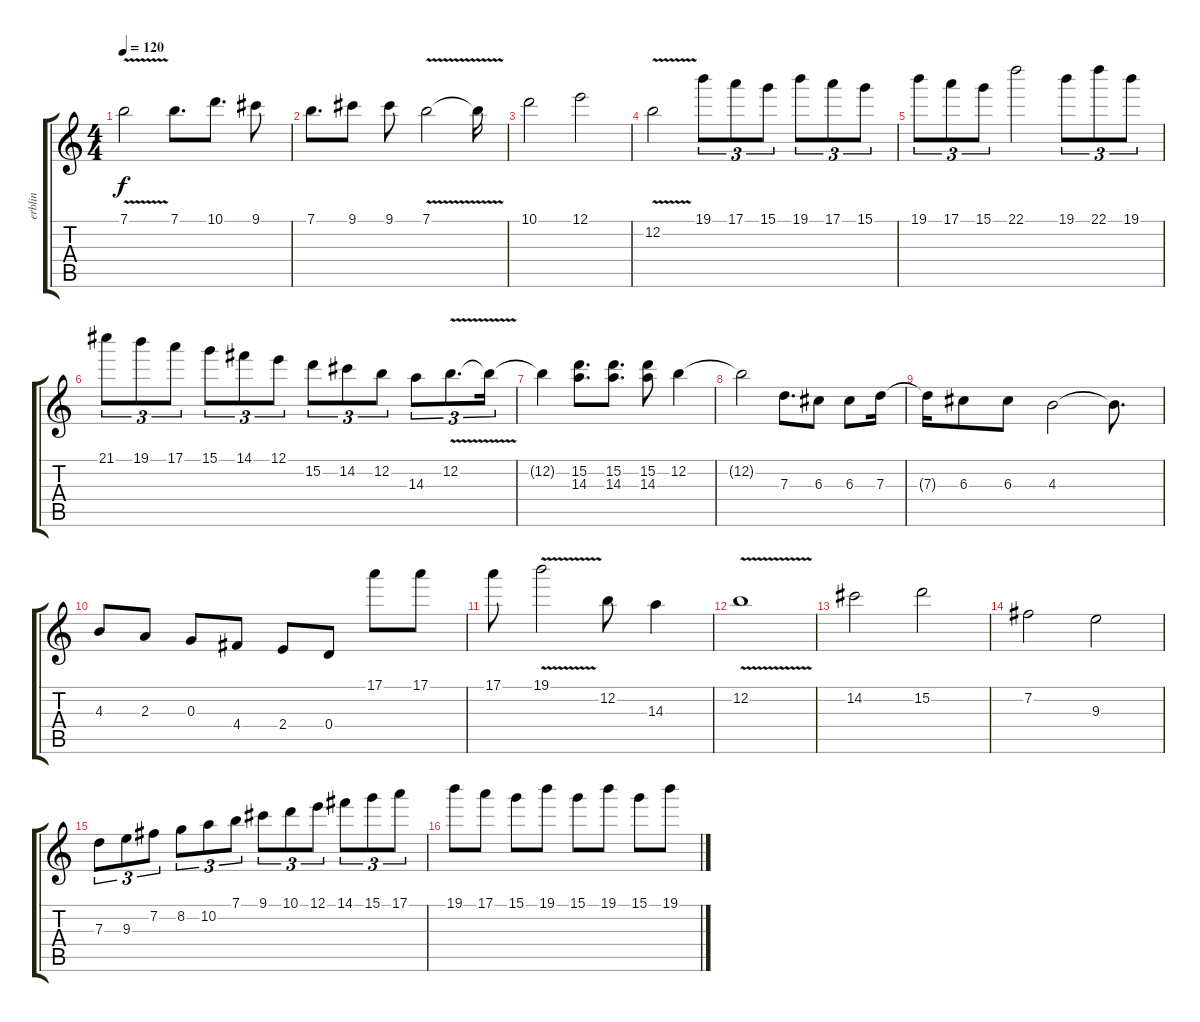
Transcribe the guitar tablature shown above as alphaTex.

\track ("erblin" "erblin") {instrument distortionguitar}
\staff {score tabs}
\tuning (E4 B3 G3 D3 A2 E2) {hide}
\ts (4 4)
\tempo 120
\clef g2
\ks c
7.1{v}.2{dy f} 7.1.8{d} 10.1.8{d} 9.1.8 |
7.1.8{d} 9.1.8 9.1.8 7.1{v}.2 7.1{t}.16 |
10.1.2 12.1.2 |
12.2{v}.2 19.1.8{tu (3 2)} 17.1.8{tu (3 2)} 15.1.8{tu (3 2)} 19.1.8{tu (3 2)} 17.1.8{tu (3 2)} 15.1.8{tu (3 2)} |
19.1.8{tu (3 2)} 17.1.8{tu (3 2)} 15.1.8{tu (3 2)} 22.1.2 19.1.8{tu (3 2)} 22.1.8{tu (3 2)} 19.1.8{tu (3 2)} |
21.1.8{tu (3 2)} 19.1.8{tu (3 2)} 17.1.8{tu (3 2)} 15.1.8{tu (3 2)} 14.1.8{tu (3 2)} 12.1.8{tu (3 2)} 15.2.8{tu (3 2)} 14.2.8{tu (3 2)} 12.2.8{tu (3 2)} 14.3.8{tu (3 2)} 12.2{v}.8{d tu (3 2)} 12.2{t}.16{tu (3 2)} |
12.2{t}.4 (15.2 14.3).8{d} (15.2 14.3).8{d} (15.2 14.3).8 12.2.4 |
12.2{t}.2 7.3.8{d} 6.3.8 6.3.8 7.3.16 |
7.3{t}.16 6.3.8 6.3.8 4.3.2 4.3{t}.8{d} |
4.3.8 2.3.8 0.3.8{volume 16} 4.4.8 2.4.8 0.4.8 17.1.8 17.1.8 |
17.1.8 19.1{v}.2 12.2.8 14.3.4 |
12.2{v}.1 |
14.2.2 15.2.2 |
7.2.2 9.3.2 |
7.3.8{tu (3 2)} 9.3.8{tu (3 2)} 7.2.8{tu (3 2)} 8.2.8{tu (3 2)} 10.2.8{tu (3 2)} 7.1.8{tu (3 2)} 9.1.8{tu (3 2)} 10.1.8{tu (3 2)} 12.1.8{tu (3 2)} 14.1.8{tu (3 2)} 15.1.8{tu (3 2)} 17.1.8{tu (3 2)} |
19.1.8 17.1.8 15.1.8 19.1.8 15.1.8 19.1.8 15.1.8 19.1.8
